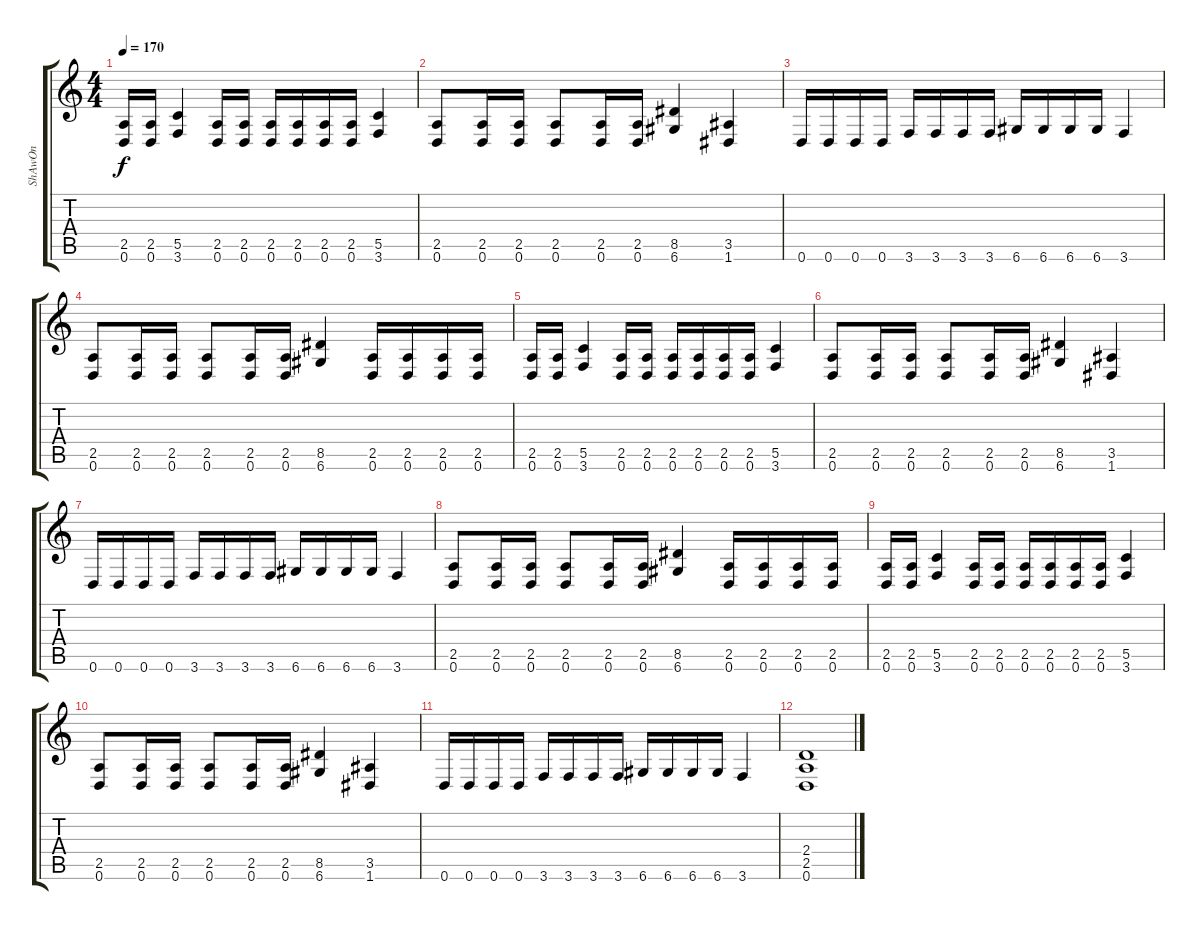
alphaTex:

\track ("ShAwOn" "ShAwOn") {instrument overdrivenguitar}
\staff {score tabs}
\tuning (D4 A3 F3 C3 G2 D2) {hide}
\ts (4 4)
\tempo 170
\clef g2
\ks c
(2.5 0.6).16{dy f} (2.5 0.6).16 (5.5 3.6).4 (2.5 0.6).16 (2.5 0.6).16 (2.5 0.6).16 (2.5 0.6).16 (2.5 0.6).16 (2.5 0.6).16 (5.5 3.6).4 |
(2.5 0.6).8 (2.5 0.6).16 (2.5 0.6).16 (2.5 0.6).8 (2.5 0.6).16 (2.5 0.6).16 (8.5 6.6).4 (3.5 1.6).4 |
0.6.16 0.6.16 0.6.16 0.6.16 3.6.16 3.6.16 3.6.16 3.6.16 6.6.16 6.6.16 6.6.16 6.6.16 3.6.4 |
(2.5 0.6).8 (2.5 0.6).16 (2.5 0.6).16 (2.5 0.6).8 (2.5 0.6).16 (2.5 0.6).16 (8.5 6.6).4 (2.5 0.6).16 (2.5 0.6).16 (2.5 0.6).16 (2.5 0.6).16 |
(2.5 0.6).16 (2.5 0.6).16 (5.5 3.6).4 (2.5 0.6).16 (2.5 0.6).16 (2.5 0.6).16 (2.5 0.6).16 (2.5 0.6).16 (2.5 0.6).16 (5.5 3.6).4 |
(2.5 0.6).8 (2.5 0.6).16 (2.5 0.6).16 (2.5 0.6).8 (2.5 0.6).16 (2.5 0.6).16 (8.5 6.6).4 (3.5 1.6).4 |
0.6.16 0.6.16 0.6.16 0.6.16 3.6.16 3.6.16 3.6.16 3.6.16 6.6.16 6.6.16 6.6.16 6.6.16 3.6.4 |
(2.5 0.6).8 (2.5 0.6).16 (2.5 0.6).16 (2.5 0.6).8 (2.5 0.6).16 (2.5 0.6).16 (8.5 6.6).4 (2.5 0.6).16 (2.5 0.6).16 (2.5 0.6).16 (2.5 0.6).16 |
(2.5 0.6).16 (2.5 0.6).16 (5.5 3.6).4 (2.5 0.6).16 (2.5 0.6).16 (2.5 0.6).16 (2.5 0.6).16 (2.5 0.6).16 (2.5 0.6).16 (5.5 3.6).4 |
(2.5 0.6).8 (2.5 0.6).16 (2.5 0.6).16 (2.5 0.6).8 (2.5 0.6).16 (2.5 0.6).16 (8.5 6.6).4 (3.5 1.6).4 |
0.6.16 0.6.16 0.6.16 0.6.16 3.6.16 3.6.16 3.6.16 3.6.16 6.6.16 6.6.16 6.6.16 6.6.16 3.6.4 |
(2.4 2.5 0.6).1
